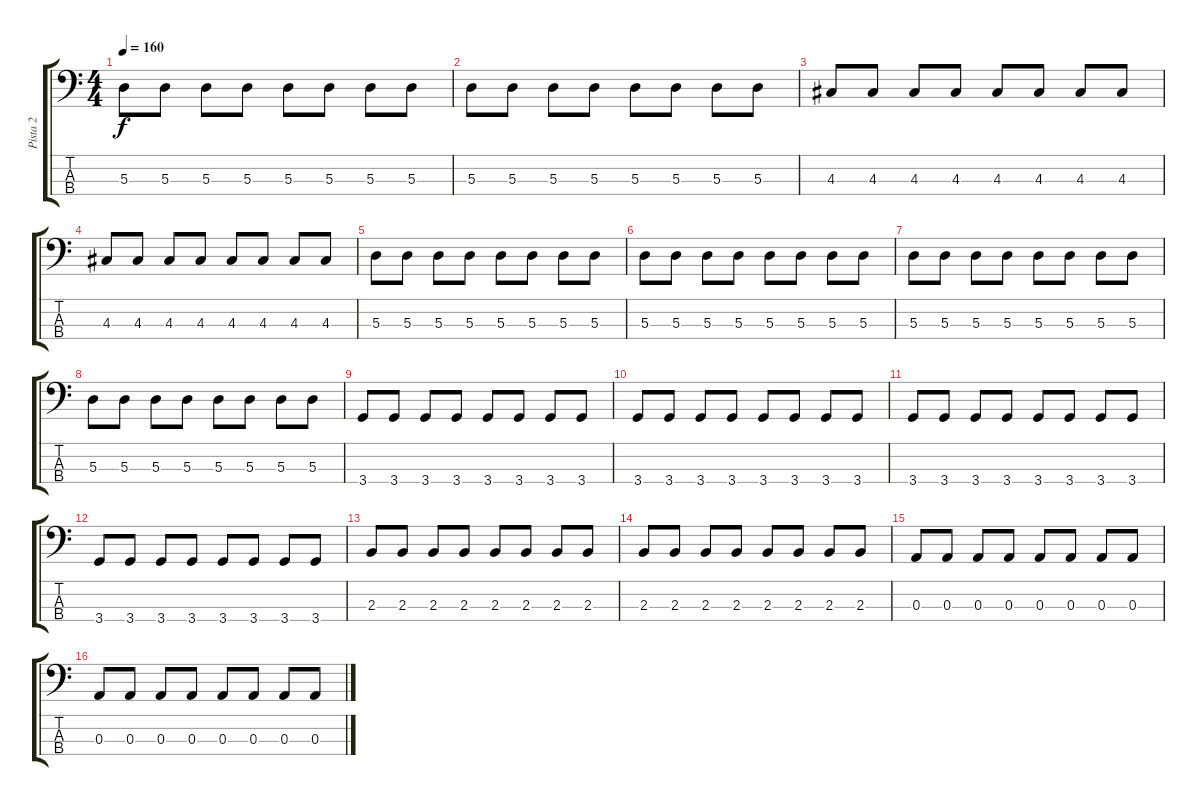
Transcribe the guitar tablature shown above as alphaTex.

\track ("Pista 2" "Pista 2") {instrument electricbassfinger}
\staff {score tabs}
\tuning (G2 D2 A1 E1) {hide}
\ts (4 4)
\tempo 160
\clef f4
\ks c
5.3.8{dy f} 5.3.8 5.3.8 5.3.8 5.3.8 5.3.8 5.3.8 5.3.8 |
5.3.8 5.3.8 5.3.8 5.3.8 5.3.8 5.3.8 5.3.8 5.3.8 |
4.3.8 4.3.8 4.3.8 4.3.8 4.3.8 4.3.8 4.3.8 4.3.8 |
4.3.8 4.3.8 4.3.8 4.3.8 4.3.8 4.3.8 4.3.8 4.3.8 |
5.3.8 5.3.8 5.3.8 5.3.8 5.3.8 5.3.8 5.3.8 5.3.8 |
5.3.8 5.3.8 5.3.8 5.3.8 5.3.8 5.3.8 5.3.8 5.3.8 |
5.3.8 5.3.8 5.3.8 5.3.8 5.3.8 5.3.8 5.3.8 5.3.8 |
5.3.8 5.3.8 5.3.8 5.3.8 5.3.8 5.3.8 5.3.8 5.3.8 |
3.4.8 3.4.8 3.4.8 3.4.8 3.4.8 3.4.8 3.4.8 3.4.8 |
3.4.8 3.4.8 3.4.8 3.4.8 3.4.8 3.4.8 3.4.8 3.4.8 |
3.4.8 3.4.8 3.4.8 3.4.8 3.4.8 3.4.8 3.4.8 3.4.8 |
3.4.8 3.4.8 3.4.8 3.4.8 3.4.8 3.4.8 3.4.8 3.4.8 |
2.3.8 2.3.8 2.3.8 2.3.8 2.3.8 2.3.8 2.3.8 2.3.8 |
2.3.8 2.3.8 2.3.8 2.3.8 2.3.8 2.3.8 2.3.8 2.3.8 |
0.3.8 0.3.8 0.3.8 0.3.8 0.3.8 0.3.8 0.3.8 0.3.8 |
0.3.8 0.3.8 0.3.8 0.3.8 0.3.8 0.3.8 0.3.8 0.3.8
